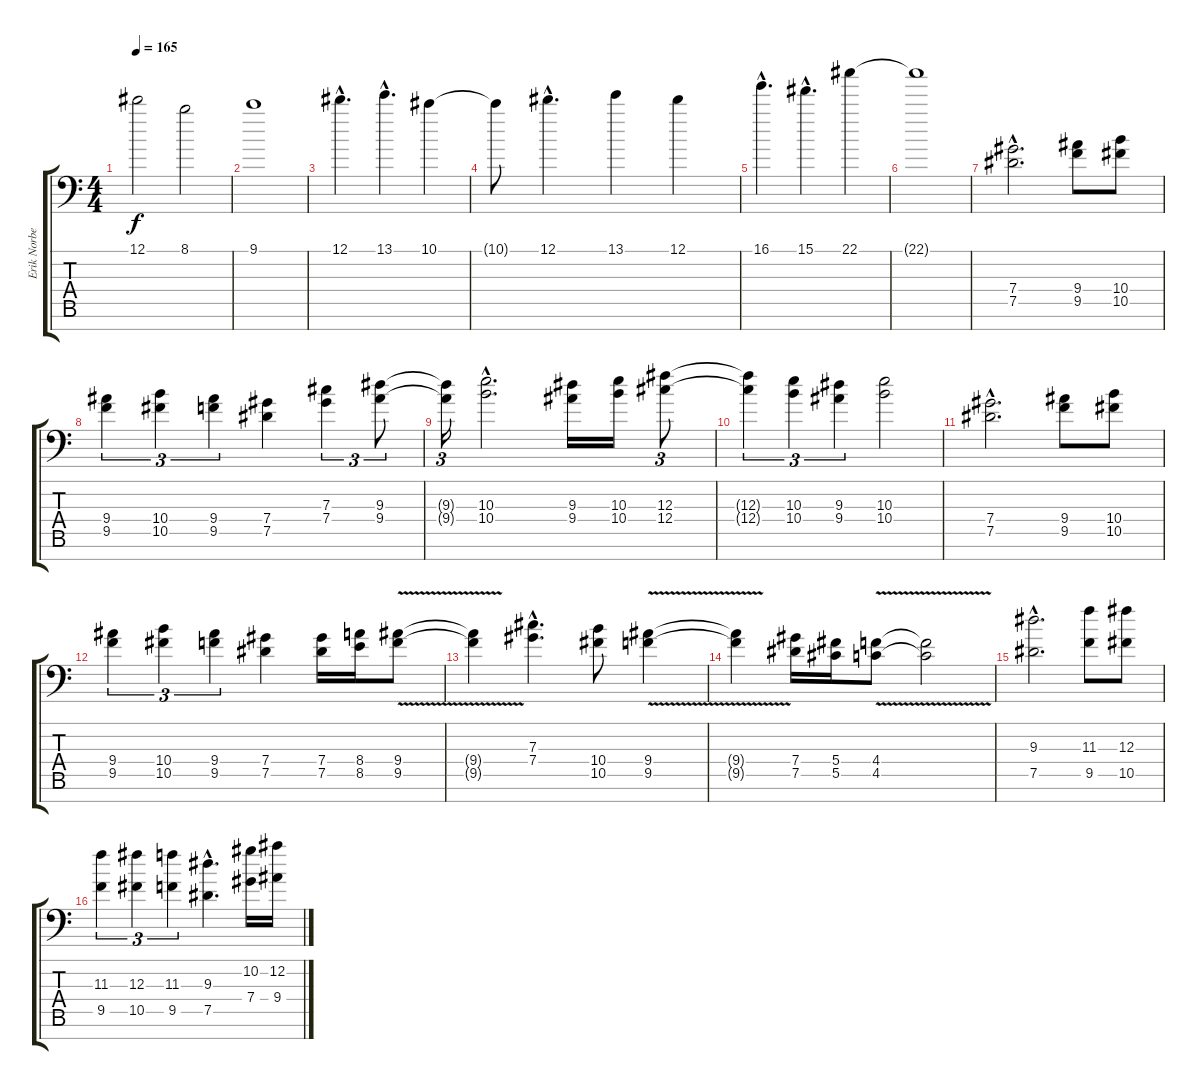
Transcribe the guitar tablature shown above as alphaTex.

\track ("Erik Norberg" "Erik Norbe") {instrument distortionguitar}
\staff {score tabs}
\tuning (Eb4 Bb3 Gb3 Db3 Ab2 Eb2 Bb1) {hide}
\ts (4 4)
\tempo 165
\clef f4
\ks c
12.1.2{dy f} 8.1.2 |
9.1.1 |
12.1{hac}.4{d} 13.1{hac}.4{d} 10.1.4 |
10.1{t}.8 12.1{hac}.4{d} 13.1.4 12.1.4 |
16.1{hac}.4{d} 15.1{hac}.4{d} 22.1.4 |
22.1{t}.1 |
(7.4{hac} 7.5{hac}).2{d volume 16 instrument distortionguitar} (9.4 9.5).8 (10.4 10.5).8 |
(9.4 9.5).4{tu (3 2)} (10.4 10.5).4{tu (3 2)} (9.4 9.5).4{tu (3 2)} (7.4 7.5).4 (7.3 7.4).4{tu (3 2)} (9.3 9.4).8{tu (3 2)} |
(9.3{t} 9.4{t}).16{tu (3 2)} (10.3{hac} 10.4{hac}).2{d} (9.3 9.4).16 (10.3 10.4).16 (12.3 12.4).8{tu (3 2)} |
(12.3{t} 12.4{t}).4{tu (3 2)} (10.3 10.4).4{tu (3 2)} (9.3 9.4).4{tu (3 2)} (10.3 10.4).2 |
(7.4{hac} 7.5{hac}).2{d} (9.4 9.5).8 (10.4 10.5).8 |
(9.4 9.5).4{tu (3 2)} (10.4 10.5).4{tu (3 2)} (9.4 9.5).4{tu (3 2)} (7.4 7.5).4 (7.4 7.5).16 (8.4 8.5).16 (9.4{v} 9.5{v}).8 |
(9.4{t} 9.5{t}).4 (7.3{hac} 7.4{hac}).4{d} (10.4 10.5).8 (9.4{v} 9.5{v}).4 |
(9.4{t} 9.5{t}).4 (7.4 7.5).16 (5.4 5.5).16 (4.4{v} 4.5{v}).8 (4.4{t} 4.5{t}).2 |
(9.3{hac} 7.5{hac}).2{d} (11.3 9.5).8 (12.3 10.5).8 |
(11.3 9.5).4{tu (3 2)} (12.3 10.5).4{tu (3 2)} (11.3 9.5).4{tu (3 2)} (9.3{hac} 7.5{hac}).4{d} (10.2 7.4).16 (12.2 9.4).16
